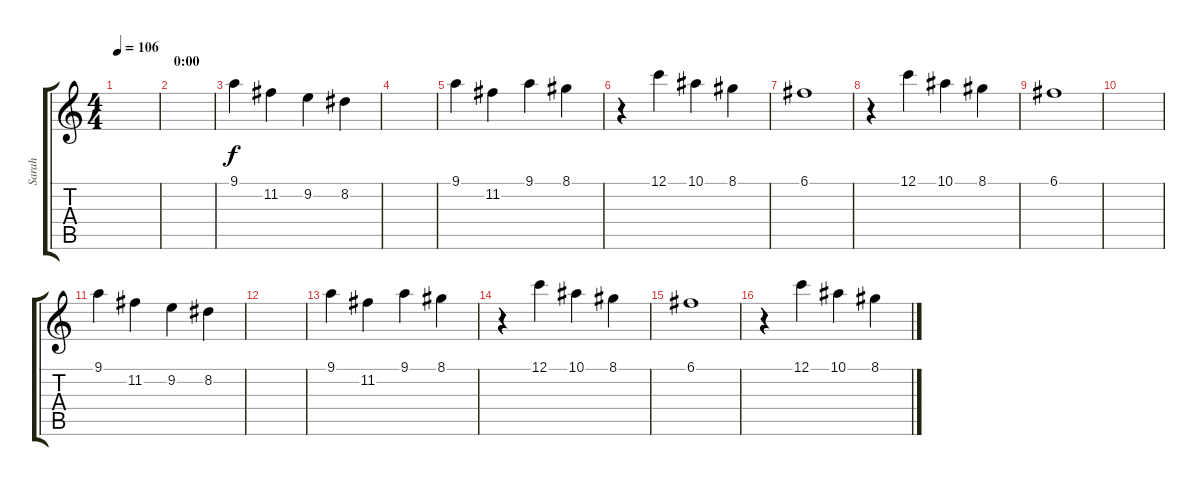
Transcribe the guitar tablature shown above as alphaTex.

\track ("Sarah" "Sarah") {instrument choiraahs}
\staff {score tabs}
\tuning (C5 G4 Eb4 Bb3 F3 C3) {hide}
\ts (4 4)
\tempo 106
\clef g2
\ks c
|
\section ("" "0:00")
|
9.1.4 11.2.4 9.2.4 8.2.4 |
|
9.1.4 11.2.4 9.1.4 8.1.4 |
r.4 12.1.4 10.1.4 8.1.4 |
6.1.1 |
r.4 12.1.4 10.1.4 8.1.4 |
6.1.1 |
|
9.1.4 11.2.4 9.2.4 8.2.4 |
|
9.1.4 11.2.4 9.1.4 8.1.4 |
r.4 12.1.4 10.1.4 8.1.4 |
6.1.1 |
r.4 12.1.4 10.1.4 8.1.4
